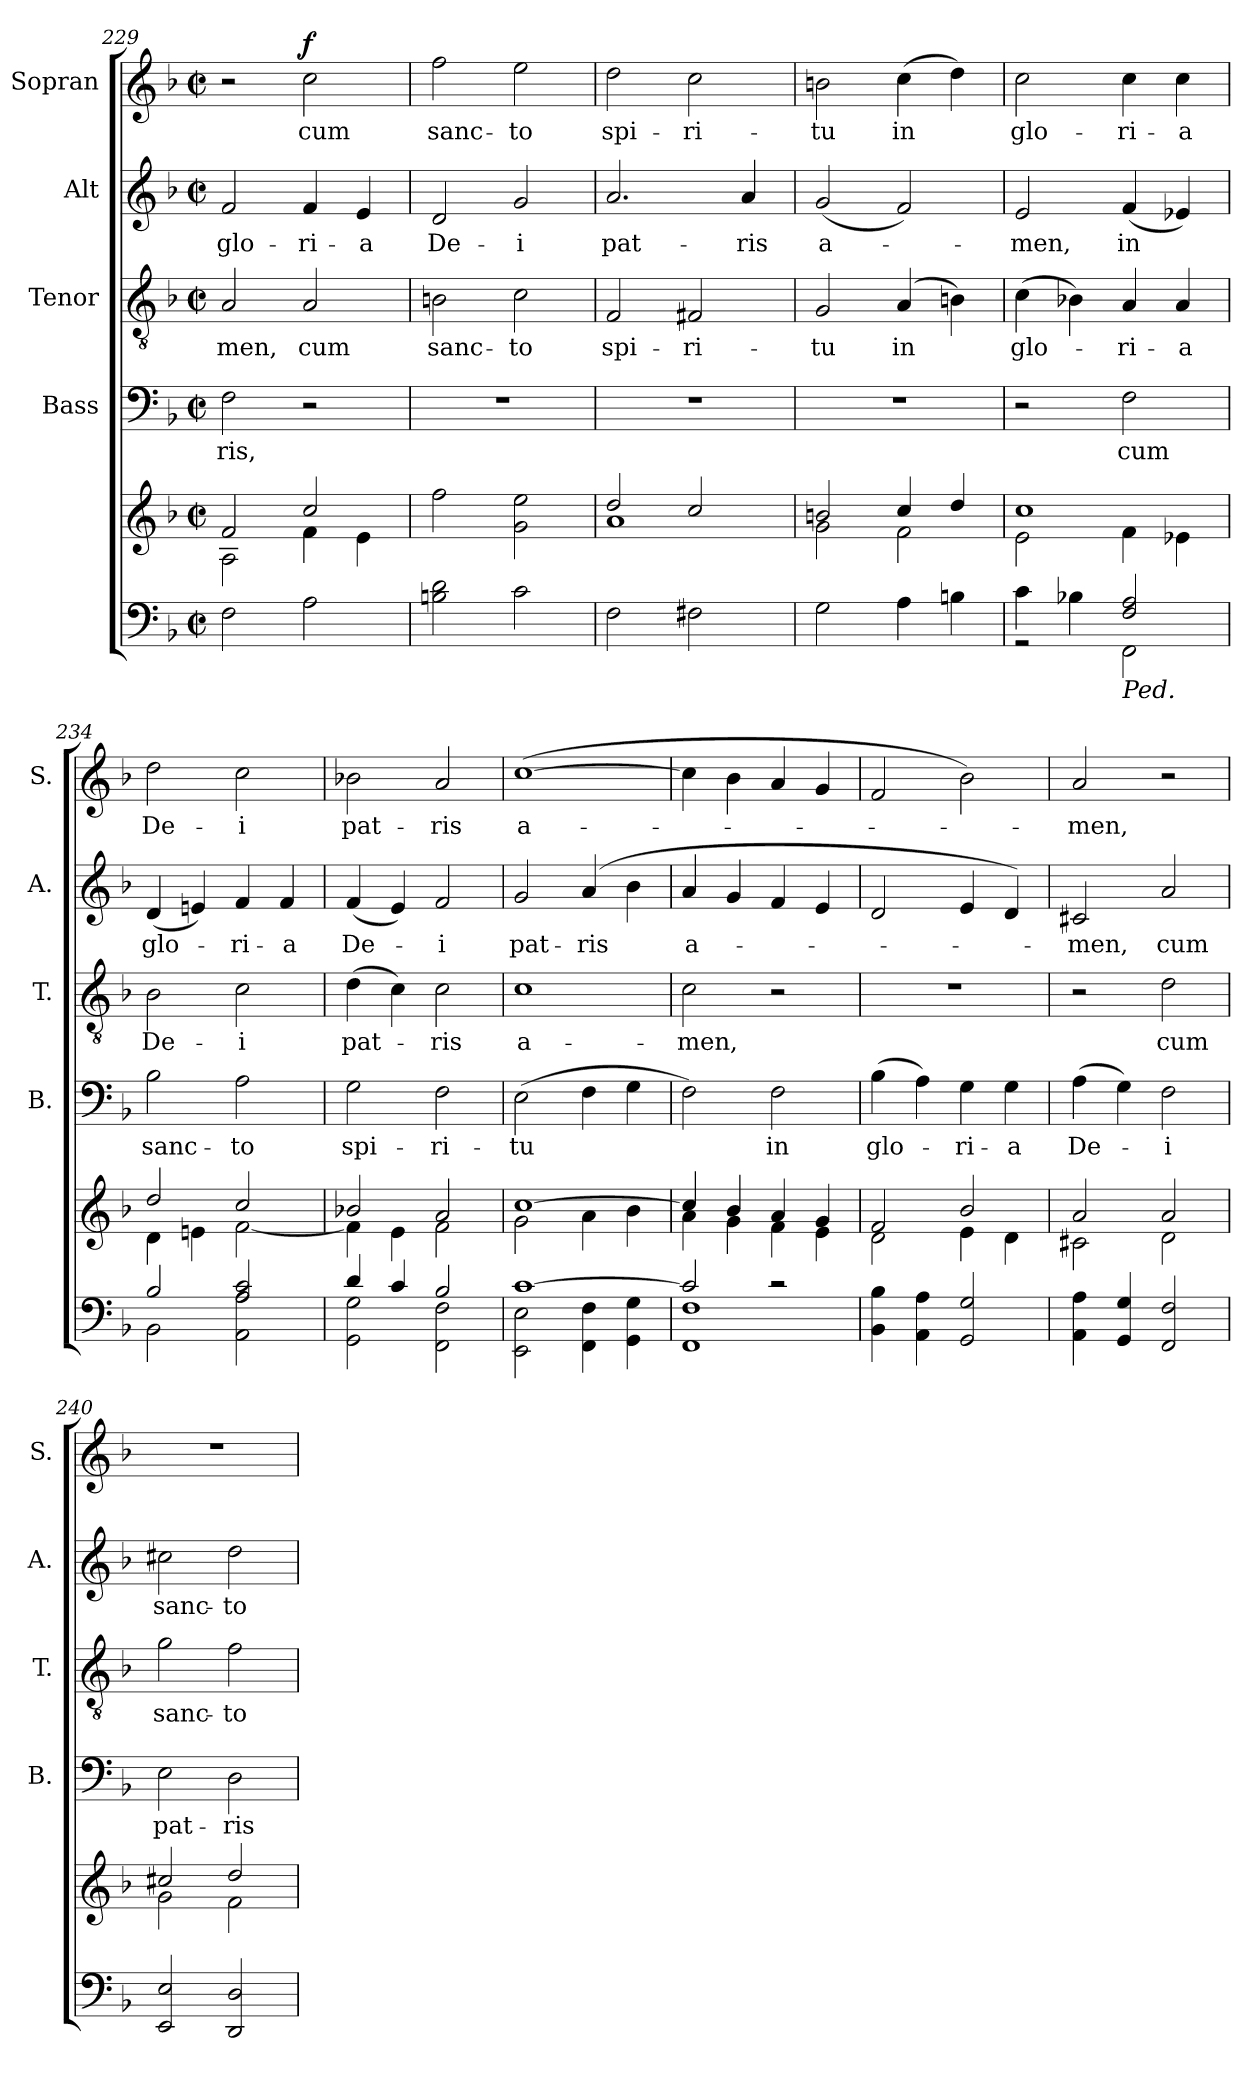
**kern	**kern	**kern	**text	**kern	**text	**kern	**text	**kern	**text	**dynam
*part5	*part5	*part4	*part4	*part3	*part3	*part2	*part2	*part1	*part1	*part1
*staff6	*staff5	*staff4	*staff4	*staff3	*staff3	*staff2	*staff2	*staff1	*staff1	*staff1
*	*	*I"Bass	*	*I"Tenor	*	*I"Alt	*	*I"Sopran	*	*
*	*	*I'B.	*	*I'T.	*	*I'A.	*	*I'S.	*	*
*clefF4	*clefG2	*clefF4	*	*clefGv2	*	*clefG2	*	*clefG2	*	*
*k[b-]	*k[b-]	*k[b-]	*	*k[b-]	*	*k[b-]	*	*k[b-]	*	*
*F:	*F:	*F:	*	*F:	*	*F:	*	*F:	*	*
*M2/2	*M2/2	*M2/2	*	*M2/2	*	*M2/2	*	*M2/2	*	*
*met(c|)	*met(c|)	*met(c|)	*	*met(c|)	*	*met(c|)	*	*met(c|)	*	*
=229	=229	=229	=229	=229	=229	=229	=229	=229	=229	=229
*	*^	*	*	*	*	*	*	*	*	*
!	!	!	!	!LO:LY:b	!	!LO:LY:b	!	!LO:LY:b	!	!	!
2F\	2f/	2A\	2F\	-ris,	2A/	-men,	2f/	glo-	2r	.	.
!	!	!	!	!	!	!LO:LY:b	!	!LO:LY:b	!	!LO:LY:b	!LO:DY:a
2A\	2cc/	4f\	2r	.	2A/	cum	4f/	-ri-	2cc\	cum	f
!	!	!	!	!	!	!	!	!LO:LY:b	!	!	!
.	.	4e\	.	.	.	.	4e/	-a	.	.	.
=230	=230	=230	=230	=230	=230	=230	=230	=230	=230	=230	=230
!	!	!	!	!	!	!LO:LY:b	!	!LO:LY:b	!	!LO:LY:b	!
*	*v	*v	*	*	*	*	*	*	*	*	*
2Bn\ 2d\	2ff\	1r	.	2Bn\	sanc-	2d/	De-	2ff\	sanc-	.
!	!	!	!	!	!LO:LY:b	!	!LO:LY:b	!	!LO:LY:b	!
2c\	2g\ 2ee\	.	.	2c\	-to	2g/	-i	2ee\	-to	.
=231	=231	=231	=231	=231	=231	=231	=231	=231	=231	=231
*	*^	*	*	*	*	*	*	*	*	*
!	!	!	!	!	!	!LO:LY:b	!	!LO:LY:b	!	!LO:LY:b	!
2F\	2dd/	1a	1r	.	2F/	spi-	2.a/	pat-	2dd\	spi-	.
!	!	!	!	!	!	!LO:LY:b	!	!	!	!LO:LY:b	!
2F#X\	2cc/	.	.	.	2F#X/	-ri-	.	.	2cc\	-ri-	.
!	!	!	!	!	!	!	!	!LO:LY:b	!	!	!
.	.	.	.	.	.	.	4a/	-ris	.	.	.
=232	=232	=232	=232	=232	=232	=232	=232	=232	=232	=232	=232
!	!	!	!	!	!	!LO:LY:b	!	!LO:LY:b	!	!LO:LY:b	!
2G\	2bn/	2g\	1r	.	2G/	-tu	(<2g/	a-	2bn\	-tu	.
!	!	!	!	!	!	!LO:LY:b	!	!	!	!LO:LY:b	!
4A\	4cc/	2f\	.	.	(4A/	in	2f/)	.	(>4cc\	in	.
4Bn\	4dd/	.	.	.	4Bn\)	.	.	.	4dd\)	.	.
=233	=233	=233	=233	=233	=233	=233	=233	=233	=233	=233	=233
*^	*	*	*	*	*	*	*	*	*	*	*
!	!	!	!	!	!	!	!LO:LY:b	!	!LO:LY:b	!	!LO:LY:b	!
4c\	2rGG	1cc	2e\	2r	.	(>4c\	glo-	2e/	-men,	2cc\	glo-	.
4B-X\	.	.	.	.	.	4B-X\)	.	.	.	.	.	.
!LO:TX:b:i:t=Ped.	!	!	!	!	!	!	!	!	!	!	!	!
!	!	!	!	!	!LO:LY:b	!	!LO:LY:b	!	!LO:LY:b	!	!LO:LY:b	!
2F/ 2A/	2FF\	.	4f\	2F\	cum	4A/	-ri-	(<4f/	in	4cc\	-ri-	.
!	!	!	!	!	!	!	!LO:LY:b	!	!	!	!LO:LY:b	!
.	.	.	4e-X\	.	.	4A/	-a	4e-X/)	.	4cc\	-a	.
!!LO:PB:g=z
=234	=234	=234	=234	=234	=234	=234	=234	=234	=234	=234	=234	=234
!	!	!	!	!	!LO:LY:b	!	!LO:LY:b	!	!LO:LY:b	!	!LO:LY:b	!
2B-/	2BB-\	2dd/	4d\	2B-\	sanc-	2B-\	De-	(<4d/	glo-	2dd\	De-	.
.	.	.	4en\	.	.	.	.	4en/)	.	.	.	.
!	!	!	!	!	!LO:LY:b	!	!LO:LY:b	!	!LO:LY:b	!	!LO:LY:b	!
2A/ 2c/	2AA\ 2A\	2cc/	[<2f\	2A\	-to	2c\	-i	4f/	-ri-	2cc\	-i	.
!	!	!	!	!	!	!	!	!	!LO:LY:b	!	!	!
.	.	.	.	.	.	.	.	4f/	-a	.	.	.
=235	=235	=235	=235	=235	=235	=235	=235	=235	=235	=235	=235	=235
!	!	!	!	!	!LO:LY:b	!	!LO:LY:b	!	!LO:LY:b	!	!LO:LY:b	!
4d/	2GG\ 2G\	2b-X/	4f\]	2G\	spi-	(>4d\	pat-	(<4f/	De-	2b-X\	pat-	.
4c/	.	.	4e\	.	.	4c\)	.	4e/)	.	.	.	.
!	!	!	!	!	!LO:LY:b	!	!LO:LY:b	!	!LO:LY:b	!	!LO:LY:b	!
2B-/	2FF\ 2F\	2a/	2f\	2F\	-ri-	2c\	-ris	2f/	-i	2a/	-ris	.
=236	=236	=236	=236	=236	=236	=236	=236	=236	=236	=236	=236	=236
!	!	!	!	!	!LO:LY:b	!	!LO:LY:b	!	!LO:LY:b	!	!LO:LY:b	!
[>1c	2EE\ 2E\	[>1cc	2g\	(>2E\	-tu	1c	a-	2g/	pat-	(>[1cc	a-	.
!	!	!	!	!	!	!	!	!	!LO:LY:b	!	!	!
.	4FF\ 4F\	.	4a\	4F\	.	.	.	(4a/	-ris	.	.	.
.	4GG\ 4G\	.	4b-\	4G\	.	.	.	4b-\	.	.	.	.
=237	=237	=237	=237	=237	=237	=237	=237	=237	=237	=237	=237	=237
!	!	!	!	!	!	!	!LO:LY:b	!	!LO:LY:b	!	!	!
2c/]	1FF 1F	4cc/]	4a\	2F\)	.	2c\	-men,	4a/	a-	4cc\]	.	.
.	.	4b-/	4g\	.	.	.	.	4g/	.	4b-\	.	.
!	!	!	!	!	!LO:LY:b	!	!	!	!	!	!	!
2rc	.	4a/	4f\	2F\	in	2r	.	4f/	.	4a/	.	.
.	.	4g/	4e\	.	.	.	.	4e/	.	4g/	.	.
*v	*v	*	*	*	*	*	*	*	*	*	*	*
=238	=238	=238	=238	=238	=238	=238	=238	=238	=238	=238	=238
!	!	!	!	!LO:LY:b	!	!	!	!	!	!	!
4BB-\ 4B-\	2f/	2d\	(>4B-\	glo-	1r	.	2d/	.	2f/	.	.
4AA\ 4A\	.	.	4A\)	.	.	.	.	.	.	.	.
!	!	!	!	!LO:LY:b	!	!	!	!	!	!	!
2GG/ 2G/	2b-/	4e\	4G\	-ri-	.	.	4e/	.	2b-\)	.	.
!	!	!	!	!LO:LY:b	!	!	!	!	!	!	!
.	.	4d\	4G\	-a	.	.	4d/)	.	.	.	.
=239	=239	=239	=239	=239	=239	=239	=239	=239	=239	=239	=239
!	!	!	!	!LO:LY:b	!	!	!	!LO:LY:b	!	!LO:LY:b	!
4AA\ 4A\	2a/	2c#X\	(>4A\	De-	2r	.	2c#X/	-men,	2a/	-men,	.
4GG/ 4G/	.	.	4G\)	.	.	.	.	.	.	.	.
!	!	!	!	!LO:LY:b	!	!LO:LY:b	!	!LO:LY:b	!	!	!
2FF/ 2F/	2a/	2d\	2F\	-i	2d\	cum	2a/	cum	2r	.	.
=240	=240	=240	=240	=240	=240	=240	=240	=240	=240	=240	=240
!	!	!	!	!LO:LY:b	!	!LO:LY:b	!	!LO:LY:b	!	!	!
2EE/ 2E/	2cc#X/	2g\	2E\	pat-	2g\	sanc-	2cc#X\	sanc-	1r	.	.
!	!	!	!	!LO:LY:b	!	!LO:LY:b	!	!LO:LY:b	!	!	!
2DD/ 2D/	2dd/	2f\	2D\	-ris	2f\	-to	2dd\	-to	.	.	.
*	*v	*v	*	*	*	*	*	*	*	*	*
=	=	=	=	=	=	=	=	=	=	=
*-	*-	*-	*-	*-	*-	*-	*-	*-	*-	*-
